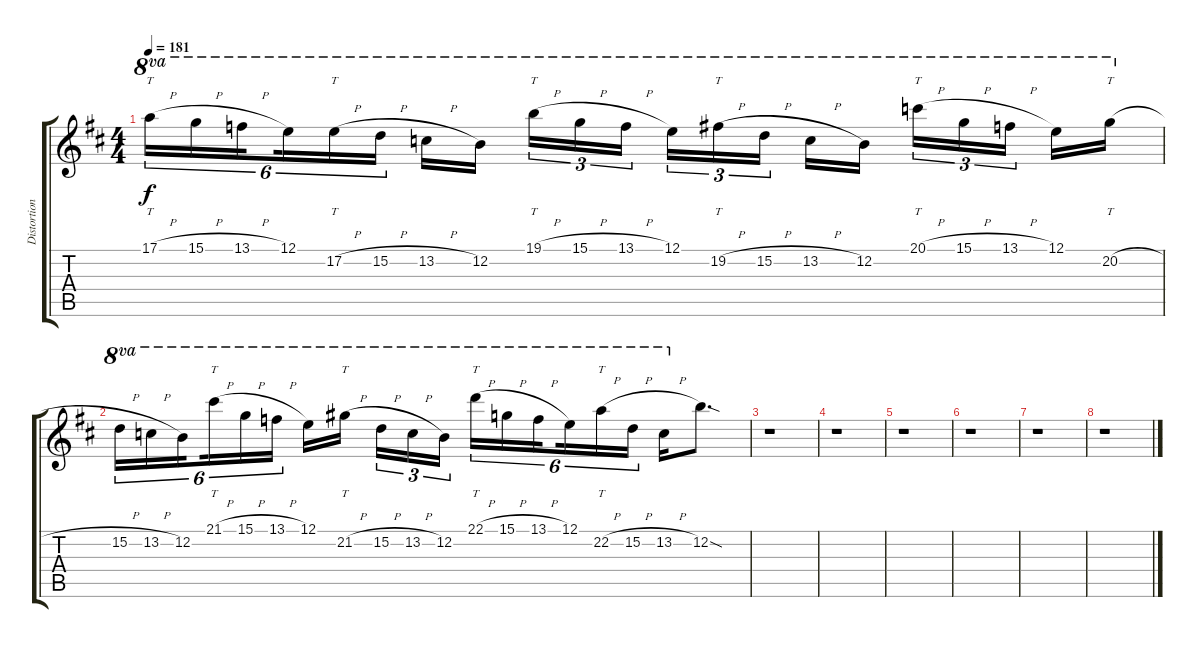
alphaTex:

\track ("Distortion 5" "Distortion") {instrument distortionguitar}
\staff {score tabs}
\tuning (E4 B3 G3 D3 A2 E2) {hide}
\ts (4 4)
\tempo 181
\clef g2
\ks d
17.1{h}.16{tt tu (6 4) ot 8va dy f} 15.1{h}.16{tu (6 4) ot 8va} 13.1{h}.16{tu (6 4) ot 8va beam splitsecondary} 12.1.16{tu (6 4) ot 8va} 17.2{h}.16{tt tu (6 4) ot 8va} 15.2{h}.16{tu (6 4) ot 8va} 13.2{h}.16{ot 8va} 12.2.16{ot 8va beam splitsecondary} 19.1{h}.16{tt tu (3 2) ot 8va} 15.1{h}.16{tu (3 2) ot 8va} 13.1{h}.16{tu (3 2) ot 8va} 12.1.16{tu (3 2) ot 8va} 19.2{h}.16{tt tu (3 2) ot 8va} 15.2{h}.16{tu (3 2) ot 8va beam splitsecondary} 13.2{h}.16{ot 8va} 12.2.16{ot 8va} 20.1{h}.16{tt tu (3 2) ot 8va} 15.1{h}.16{tu (3 2) ot 8va} 13.1{h}.16{tu (3 2) ot 8va beam splitsecondary} 12.1.16{ot 8va} 20.2{h}.16{tt ot 8va} |
15.2{h}.16{tu (6 4) ot 8va} 13.2{h}.16{tu (6 4) ot 8va} 12.2.16{tu (6 4) ot 8va beam splitsecondary} 21.1{h}.16{tt tu (6 4) ot 8va} 15.1{h}.16{tu (6 4) ot 8va} 13.1{h}.16{tu (6 4) ot 8va} 12.1.16{ot 8va} 21.2{h}.16{tt ot 8va beam splitsecondary} 15.2{h}.16{tu (3 2) ot 8va} 13.2{h}.16{tu (3 2) ot 8va} 12.2.16{tu (3 2) ot 8va} 22.1{h}.16{tt tu (6 4) ot 8va} 15.1{h}.16{tu (6 4) ot 8va} 13.1{h}.16{tu (6 4) ot 8va beam splitsecondary} 12.1.16{tu (6 4) ot 8va} 22.2{h}.16{tt tu (6 4) ot 8va} 15.2{h}.16{tu (6 4) ot 8va} 13.2{h}.16{ot 8va} 12.2{sod}.8{d} |
r.1 |
r.1 |
r.1 |
r.1 |
r.1 |
r.1
